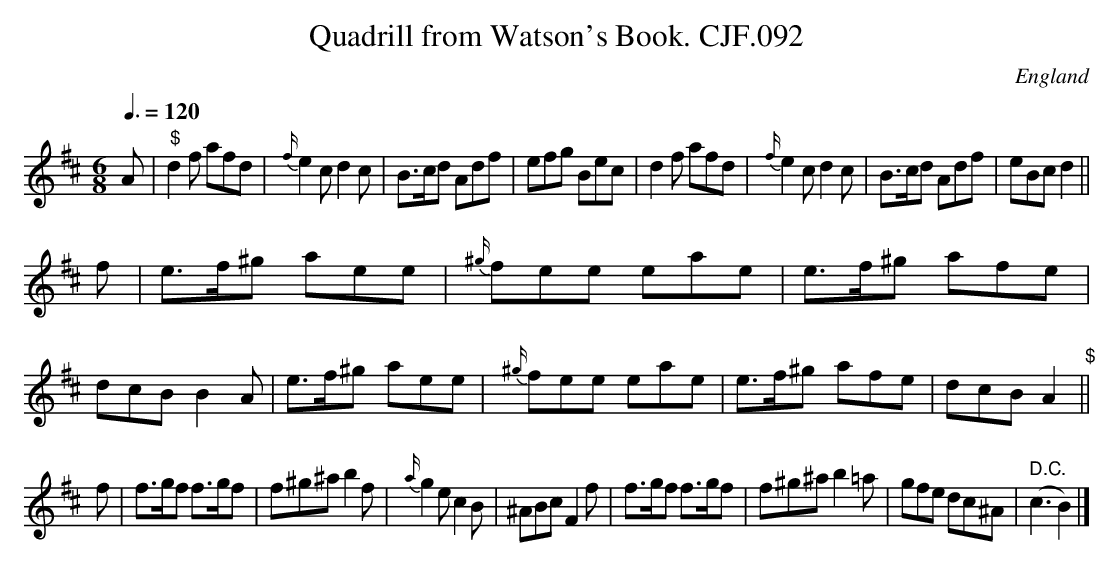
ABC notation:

X:1
T:Quadrill from Watson's Book. CJF.092
L:1/8
M:6/8
O:England
Q:3/8=120
K:D
A|"$"d2f afd|{f/}e2cd2c|B>cd Adf|efg Bec|\
d2f afd|{f/}e2cd2c|B>cd Adf|eBcd2||!
f|e>f^g aee|{^g/}fee eae|e>f^g afe|dcBB2A|\
e>f^g aee|{^g/}fee eae|e>f^g afe|dcBA2"$"||!
f|f>gf f>gf|f^g^ab2f|{a/}g2ec2B|^ABcF2f|\
f>gf f>gf|f^g^ab2=a|gfe dc^A|(" D.C."c3B2)|]
